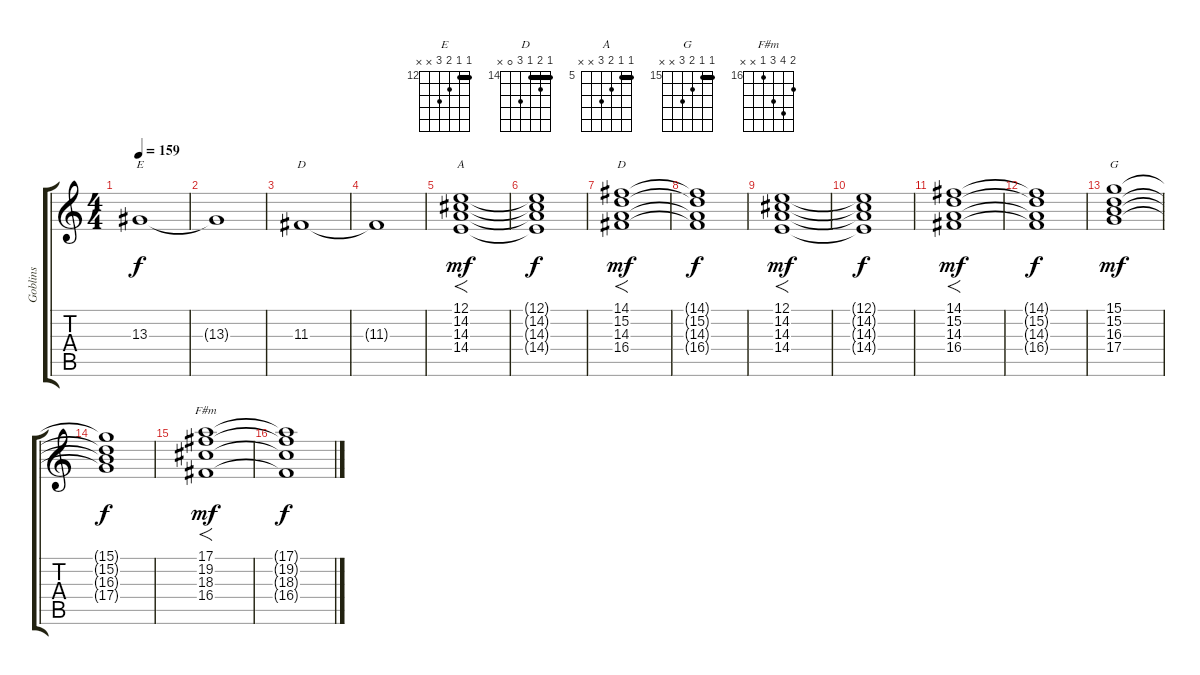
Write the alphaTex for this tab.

\track ("Goblins" "Goblins") {instrument fx6goblins}
\staff {score tabs}
\tuning (E4 B3 G3 D3 A2 E2) {hide}
\chord ("E" 12 12 13 14 x x) {firstfret 12 barre 12}
\chord ("D" 10 10 11 12 x x) {firstfret 10 barre 10}
\chord ("A" 5 5 6 7 x x) {firstfret 5 barre 5}
\chord ("D" 14 15 14 16 0 x) {firstfret 14 barre 14}
\chord ("G" 15 15 16 17 x x) {firstfret 15 barre 15}
\chord ("F#m" 17 19 18 16 x x) {firstfret 16}
\ts (4 4)
\tempo 159
\clef g2
\ks c
13.3.1{ch "E" dy f} |
13.3{t}.1 |
11.3.1{ch "D"} |
11.3{t}.1 |
(12.1 14.2 14.3 14.4).1{f ch "A" dy mf} |
(12.1{t} 14.2{t} 14.3{t} 14.4{t}).1{dy f} |
(14.1 15.2 14.3 16.4).1{f ch "D" dy mf} |
(14.1{t} 15.2{t} 14.3{t} 16.4{t}).1{dy f} |
(12.1 14.2 14.3 14.4).1{f dy mf} |
(12.1{t} 14.2{t} 14.3{t} 14.4{t}).1{dy f} |
(14.1 15.2 14.3 16.4).1{f dy mf} |
(14.1{t} 15.2{t} 14.3{t} 16.4{t}).1{dy f} |
(15.1 15.2 16.3 17.4).1{ch "G" dy mf} |
(15.1{t} 15.2{t} 16.3{t} 17.4{t}).1{dy f} |
(17.1 19.2 18.3 16.4).1{f ch "F#m" dy mf} |
(17.1{t} 19.2{t} 18.3{t} 16.4{t}).1{dy f}
